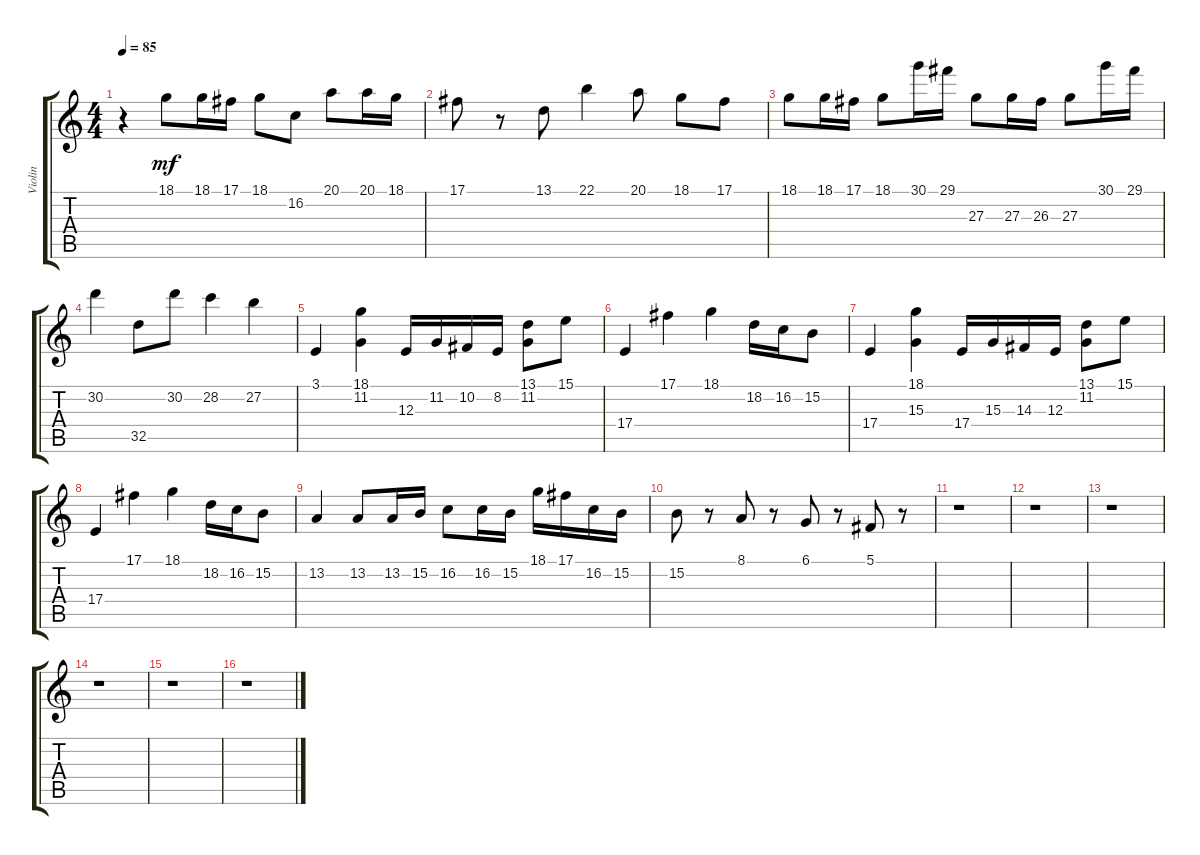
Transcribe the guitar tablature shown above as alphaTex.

\track ("Violin" "Violin") {instrument violin}
\staff {score tabs}
\tuning (Db4 Ab3 E3 B2 Gb2 B1) {hide}
\ts (4 4)
\tempo 85
\clef g2
\ks c
r.4{dy mf} 18.1.8 18.1.16 17.1.16 18.1.8 16.2.8 20.1.8 20.1.16 18.1.16 |
17.1.8 r.8 13.1.8 22.1.4 20.1.8 18.1.8 17.1.8 |
18.1.8 18.1.16 17.1.16 18.1.8 30.1.16 29.1.16 27.3.8 27.3.16 26.3.16 27.3.8 30.1.16 29.1.16 |
30.2.4 32.5.8 30.2.8 28.2.4 27.2.4 |
3.1.4 (18.1 11.2).4 12.3.16 11.2.16 10.2.16 8.2.16 (13.1 11.2).8 15.1.8 |
17.4.4 17.1.4 18.1.4 18.2.16 16.2.16 15.2.8 |
17.4.4 (18.1 15.3).4 17.4.16 15.3.16 14.3.16 12.3.16 (13.1 11.2).8 15.1.8 |
17.4.4 17.1.4 18.1.4 18.2.16 16.2.16 15.2.8 |
13.2.4 13.2.8 13.2.16 15.2.16 16.2.8 16.2.16 15.2.16 18.1.16 17.1.16 16.2.16 15.2.16 |
15.2.8 r.8 8.1.8 r.8 6.1.8 r.8 5.1.8 r.8 |
r.1 |
r.1 |
r.1 |
r.1 |
r.1 |
r.1
